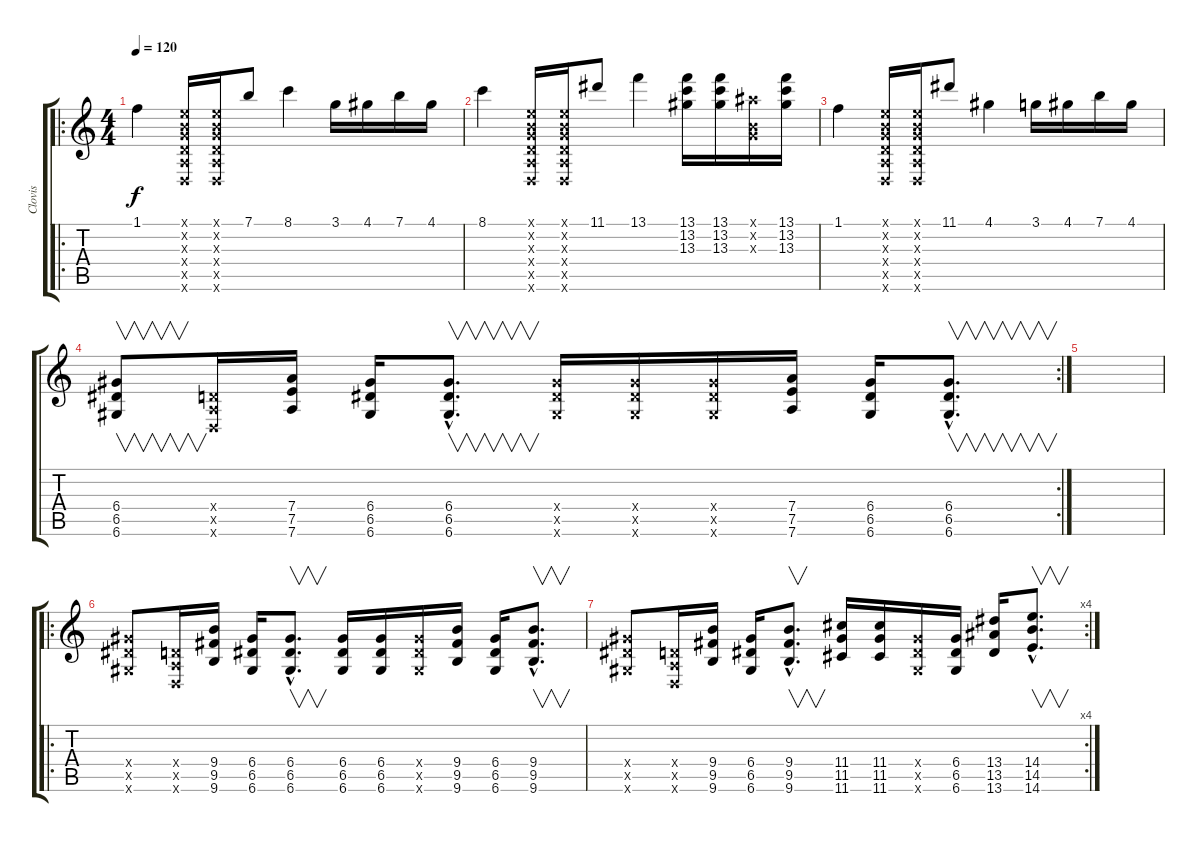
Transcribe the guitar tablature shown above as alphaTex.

\track ("Clovis" "Clovis") {instrument distortionguitar}
\staff {score tabs}
\tuning (E4 B3 G3 D3 A2 D2) {hide}
\ro
\ts (4 4)
\tempo 120
\clef g2
\ks c
1.1.4{dy f} (0.1{x} 0.2{x} 0.3{x} 0.4{x} 0.5{x} 0.6{x}).16 (0.1{x} 0.2{x} 0.3{x} 0.4{x} 0.5{x} 0.6{x}).16 7.1.8 8.1.4 3.1.16 4.1.16 7.1.16 4.1.16 |
8.1.4 (0.1{x} 0.2{x} 0.3{x} 0.4{x} 0.5{x} 0.6{x}).16 (0.1{x} 0.2{x} 0.3{x} 0.4{x} 0.5{x} 0.6{x}).16 11.1.8 13.1.4 (13.1 13.2 13.3).16 (13.1 13.2 13.3).16 (6.1{x} 0.2{x} 0.3{x}).16 (13.1 13.2 13.3).16 |
1.1.4 (0.1{x} 0.2{x} 0.3{x} 0.4{x} 0.5{x} 0.6{x}).16 (0.1{x} 0.2{x} 0.3{x} 0.4{x} 0.5{x} 0.6{x}).16 11.1.8 4.1.4 3.1.16 4.1.16 7.1.16 4.1.16 |
\rc 2
(6.4 6.5 6.6).8{v} (0.4{x} 0.5{x} 0.6{x}).16 (7.4 7.5 7.6).16 (6.4 6.5 6.6).16 (6.4{hac} 6.5{hac} 6.6{hac}).8{v d} (6.4{x} 6.5{x} 6.6{x}).16 (6.4{x} 6.5{x} 6.6{x}).16 (6.4{x} 6.5{x} 6.6{x}).16 (7.4 7.5 7.6).16 (6.4 6.5 6.6).16 (6.4{hac} 6.5{hac} 6.6{hac}).8{v d} |
|
\ro
(6.4{x} 6.5{x} 6.6{x}).8 (0.4{x} 0.5{x} 0.6{x}).16 (9.4 9.5 9.6).16 (6.4 6.5 6.6).16 (6.4{hac} 6.5{hac} 6.6{hac}).8{v d} (6.4 6.5 6.6).16 (6.4 6.5 6.6).16 (6.4{x} 6.5{x} 6.6{x}).16 (9.4 9.5 9.6).16 (6.4 6.5 6.6).16 (9.4{hac} 9.5{hac} 9.6{hac}).8{v d} |
\rc 4
(6.4{x} 6.5{x} 6.6{x}).8 (0.4{x} 0.5{x} 0.6{x}).16 (9.4 9.5 9.6).16 (6.4 6.5 6.6).16 (9.4{hac} 9.5{hac} 9.6{hac}).8{v d} (11.4 11.5 11.6).16 (11.4 11.5 11.6).16 (6.4{x} 6.5{x} 6.6{x}).16 (6.4 6.5 6.6).16 (13.4 13.5 13.6).16 (14.4{hac} 14.5{hac} 14.6{hac}).8{v d}
